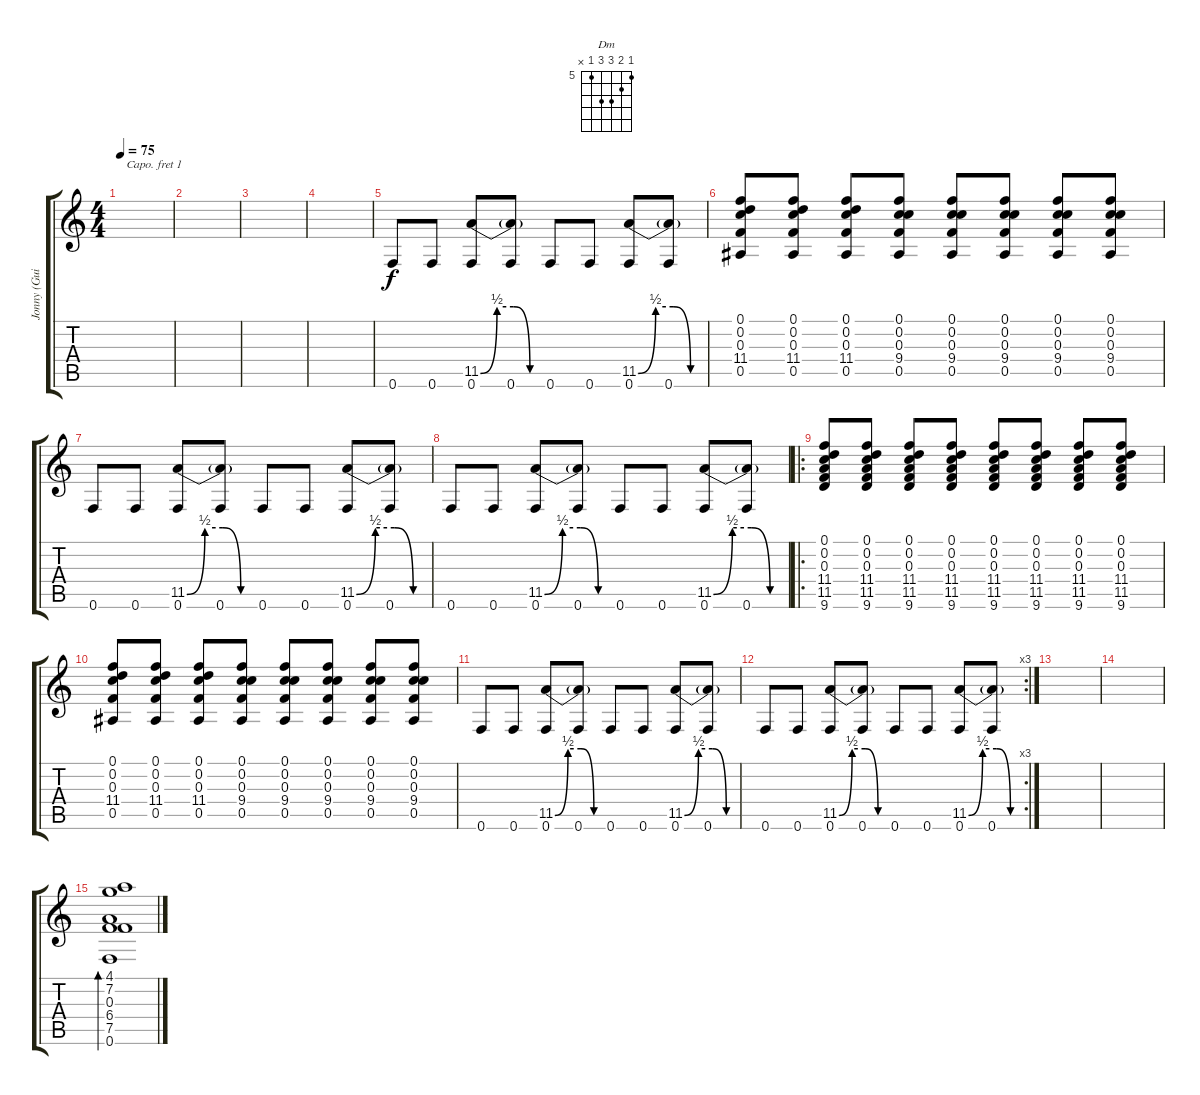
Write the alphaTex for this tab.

\track ("Jonny (Guitar 2)" "Jonny (Gui") {instrument overdrivenguitar}
\staff {score tabs}
\capo 1
\tuning (E4 B3 E3 D3 A2 E2) {hide}
\chord ("Dm" 5 6 7 7 5 x) {firstfret 5}
\ts (4 4)
\tempo 75
\clef g2
\ks c
|
|
|
|
0.6.8 0.6.8 (11.5{be (custom 0 0 15 2 30 2 45 0 60 0)} 0.6).8 (11.5{t} 0.6).8 0.6.8 0.6.8 (11.5{be (custom 0 0 15 2 30 2 45 0 60 0)} 0.6).8 (11.5{t} 0.6).8 |
(0.1 0.2 0.3 11.4 0.5).8 (0.1 0.2 0.3 11.4 0.5).8 (0.1 0.2 0.3 11.4 0.5).8 (0.1 0.2 0.3 9.4 0.5).8 (0.1 0.2 0.3 9.4 0.5).8 (0.1 0.2 0.3 9.4 0.5).8 (0.1 0.2 0.3 9.4 0.5).8 (0.1 0.2 0.3 9.4 0.5).8 |
0.6.8 0.6.8 (11.5{be (custom 0 0 15 2 30 2 45 0 60 0)} 0.6).8 (11.5{t} 0.6).8 0.6.8 0.6.8 (11.5{be (custom 0 0 15 2 30 2 45 0 60 0)} 0.6).8 (11.5{t} 0.6).8 |
0.6.8 0.6.8 (11.5{be (custom 0 0 15 2 30 2 45 0 60 0)} 0.6).8 (11.5{t} 0.6).8 0.6.8 0.6.8 (11.5{be (custom 0 0 15 2 30 2 45 0 60 0)} 0.6).8 (11.5{t} 0.6).8 |
\ro
(0.1 0.2 0.3 11.4 11.5 9.6).8 (0.1 0.2 0.3 11.4 11.5 9.6).8 (0.1 0.2 0.3 11.4 11.5 9.6).8 (0.1 0.2 0.3 11.4 11.5 9.6).8 (0.1 0.2 0.3 11.4 11.5 9.6).8 (0.1 0.2 0.3 11.4 11.5 9.6).8 (0.1 0.2 0.3 11.4 11.5 9.6).8 (0.1 0.2 0.3 11.4 11.5 9.6).8 |
(0.1 0.2 0.3 11.4 0.5).8 (0.1 0.2 0.3 11.4 0.5).8 (0.1 0.2 0.3 11.4 0.5).8 (0.1 0.2 0.3 9.4 0.5).8 (0.1 0.2 0.3 9.4 0.5).8 (0.1 0.2 0.3 9.4 0.5).8 (0.1 0.2 0.3 9.4 0.5).8 (0.1 0.2 0.3 9.4 0.5).8 |
0.6.8 0.6.8 (11.5{be (custom 0 0 15 2 30 2 45 0 60 0)} 0.6).8 (11.5{t} 0.6).8 0.6.8 0.6.8 (11.5{be (custom 0 0 15 2 30 2 45 0 60 0)} 0.6).8 (11.5{t} 0.6).8 |
\rc 3
0.6.8 0.6.8 (11.5{be (custom 0 0 15 2 30 2 45 0 60 0)} 0.6).8 (11.5{t} 0.6).8 0.6.8 0.6.8 (11.5{be (custom 0 0 15 2 30 2 45 0 60 0)} 0.6).8 (11.5{t} 0.6).8 |
|
|
(4.1 7.2 0.3 6.4 7.5 0.6).1{bd 240}
